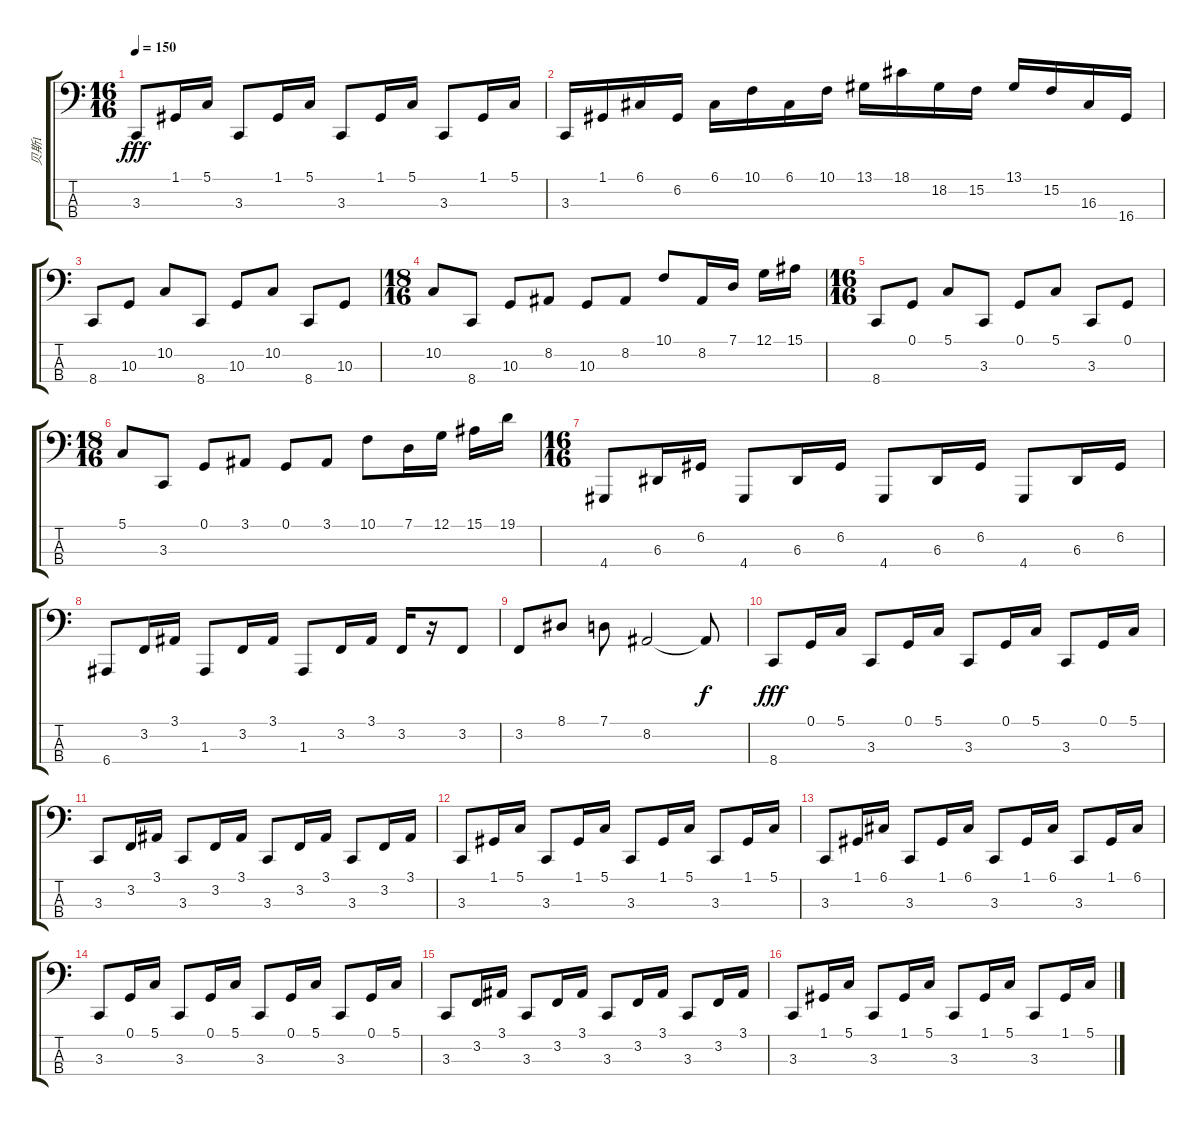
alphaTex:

\track ("贝斯1" "贝斯1") {instrument harpsichord}
\staff {score tabs}
\tuning (G2 D2 A1 E1) {hide}
\ts (16 16)
\tempo 150
\clef f4
\ks c
3.3.8{dy fff} 1.1.16 5.1.16 3.3.8 1.1.16 5.1.16 3.3.8 1.1.16 5.1.16 3.3.8 1.1.16 5.1.16 |
3.3.16 1.1.16 6.1.16 6.2.16 6.1.16 10.1.16 6.1.16 10.1.16 13.1.16 18.1.16 18.2.16 15.2.16 13.1.16 15.2.16 16.3.16 16.4.16 |
8.4.8 10.3.8 10.2.8 8.4.8 10.3.8 10.2.8 8.4.8 10.3.8 |
\ts (18 16)
10.2.8 8.4.8 10.3.8 8.2.8 10.3.8 8.2.8 10.1.8 8.2.16 7.1.16 12.1.16 15.1.16 |
\ts (16 16)
8.4.8 0.1.8 5.1.8 3.3.8 0.1.8 5.1.8 3.3.8 0.1.8 |
\ts (18 16)
5.1.8 3.3.8 0.1.8 3.1.8 0.1.8 3.1.8 10.1.8 7.1.16 12.1.16 15.1.16 19.1.16 |
\ts (16 16)
4.4.8 6.3.16 6.2.16 4.4.8 6.3.16 6.2.16 4.4.8 6.3.16 6.2.16 4.4.8 6.3.16 6.2.16 |
6.4.8 3.2.16 3.1.16 1.3.8 3.2.16 3.1.16 1.3.8 3.2.16 3.1.16 3.2.16 r.16 3.2.8 |
3.2.8 8.1.8 7.1.8 8.2.2 8.2{t}.8{dy f} |
8.4.8{dy fff} 0.1.16 5.1.16 3.3.8 0.1.16 5.1.16 3.3.8 0.1.16 5.1.16 3.3.8 0.1.16 5.1.16 |
3.3.8 3.2.16 3.1.16 3.3.8 3.2.16 3.1.16 3.3.8 3.2.16 3.1.16 3.3.8 3.2.16 3.1.16 |
3.3.8 1.1.16 5.1.16 3.3.8 1.1.16 5.1.16 3.3.8 1.1.16 5.1.16 3.3.8 1.1.16 5.1.16 |
3.3.8 1.1.16 6.1.16 3.3.8 1.1.16 6.1.16 3.3.8 1.1.16 6.1.16 3.3.8 1.1.16 6.1.16 |
3.3.8 0.1.16 5.1.16 3.3.8 0.1.16 5.1.16 3.3.8 0.1.16 5.1.16 3.3.8 0.1.16 5.1.16 |
3.3.8 3.2.16 3.1.16 3.3.8 3.2.16 3.1.16 3.3.8 3.2.16 3.1.16 3.3.8 3.2.16 3.1.16 |
3.3.8 1.1.16 5.1.16 3.3.8 1.1.16 5.1.16 3.3.8 1.1.16 5.1.16 3.3.8 1.1.16 5.1.16
